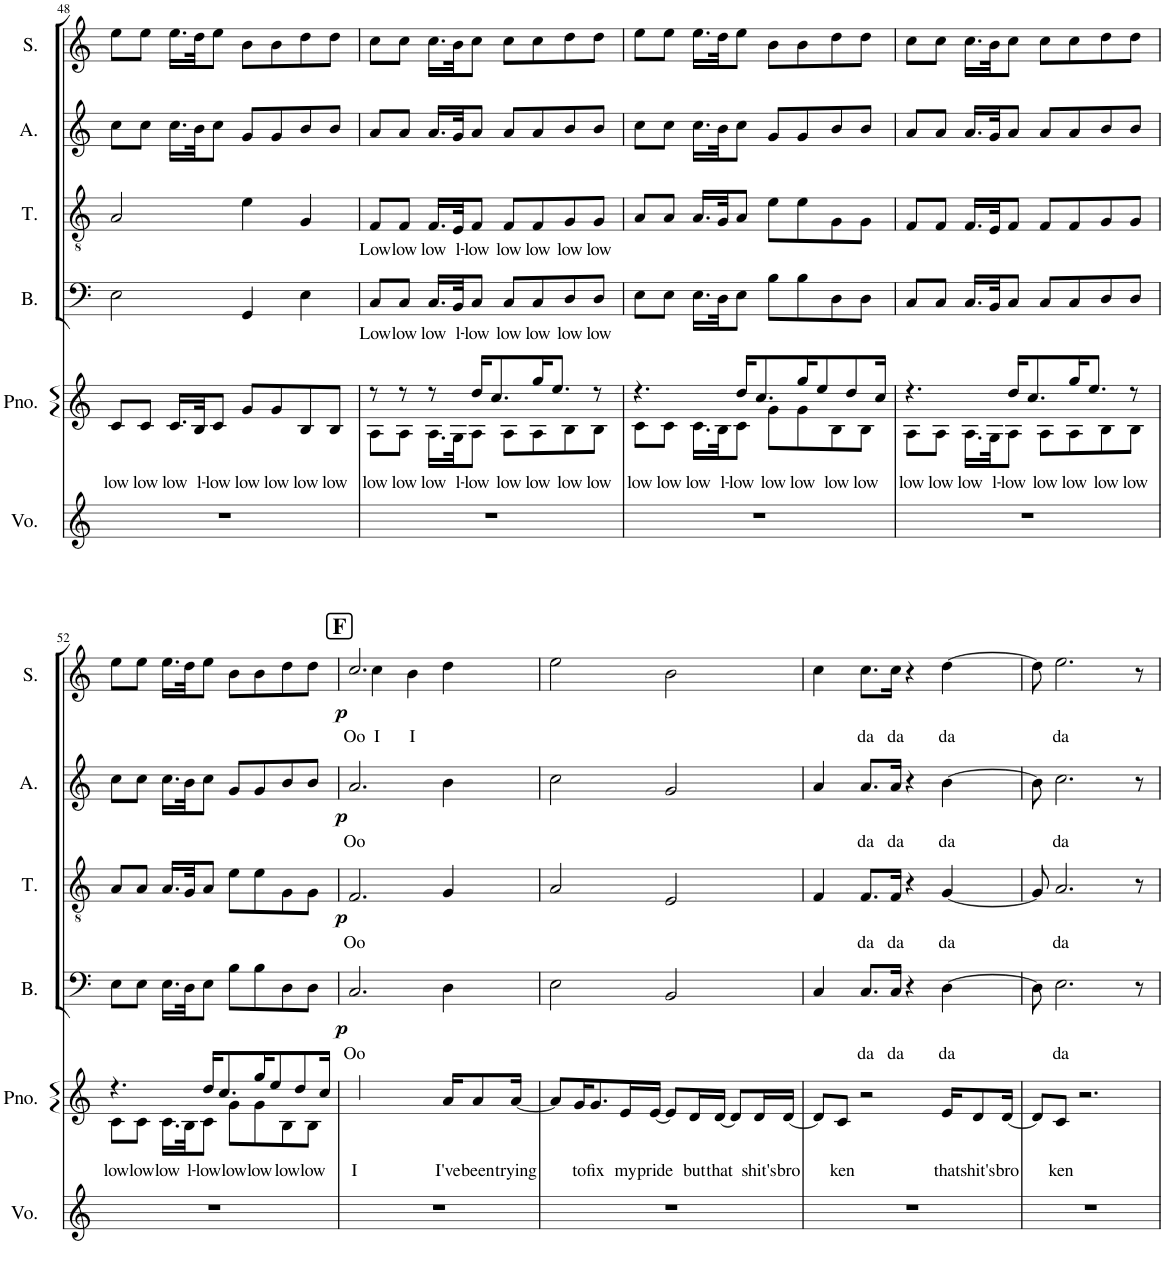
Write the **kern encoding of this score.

**kern	**kern	**text	**kern	**text	**dynam	**kern	**text	**dynam	**kern	**text	**dynam	**kern	**text	**dynam
*part6	*part5	*part5	*part4	*part4	*part4	*part3	*part3	*part3	*part2	*part2	*part2	*part1	*part1	*part1
*staff6	*staff5	*staff5	*staff4	*staff4	*staff4	*staff3	*staff3	*staff3	*staff2	*staff2	*staff2	*staff1	*staff1	*staff1
*I"Solo 2	*I"Solo 1	*	*I"Bass	*	*	*I"Tenor	*	*	*I"Alto	*	*	*I"Soprano	*	*
*	*	*	*I'B.	*	*	*I'T.	*	*	*I'A.	*	*	*I'S.	*	*
!!LO:PB:g=z
*clefG2	*clefG2	*	*clefF4	*	*	*clefGv2	*	*	*clefG2	*	*	*clefG2	*	*
*k[]	*k[]	*	*k[]	*	*	*k[]	*	*	*k[]	*	*	*k[]	*	*
*M4/4	*M4/4	*	*M4/4	*	*	*M4/4	*	*	*M4/4	*	*	*M4/4	*	*
=48	=48	=48	=48	=48	=48	=48	=48	=48	=48	=48	=48	=48	=48	=48
!	!	!LO:LY:b	!	!	!	!	!	!	!	!	!	!	!	!
1r	8c/L	low	2E\	.	.	2A/	.	.	8cc\L	.	.	8ee\L	.	.
!	!	!LO:LY:b	!	!	!	!	!	!	!	!	!	!	!	!
.	8c/J	low	.	.	.	.	.	.	8cc\J	.	.	8ee\J	.	.
!	!	!LO:LY:b	!	!	!	!	!	!	!	!	!	!	!	!
.	16.c/LL	low	.	.	.	.	.	.	16.cc\LL	.	.	16.ee\LL	.	.
!	!	!LO:LY:b	!	!	!	!	!	!	!	!	!	!	!	!
.	32B/JK	l-	.	.	.	.	.	.	32b\JK	.	.	32dd\JK	.	.
!	!	!LO:LY:b	!	!	!	!	!	!	!	!	!	!	!	!
.	8c/J	-low	.	.	.	.	.	.	8cc\J	.	.	8ee\J	.	.
!	!	!LO:LY:b	!	!	!	!	!	!	!	!	!	!	!	!
.	8g/L	low	4GG/	.	.	4e\	.	.	8g/L	.	.	8b\L	.	.
!	!	!LO:LY:b	!	!	!	!	!	!	!	!	!	!	!	!
.	8g/	low	.	.	.	.	.	.	8g/	.	.	8b\	.	.
!	!	!LO:LY:b	!	!	!	!	!	!	!	!	!	!	!	!
.	8B/	low	4E\	.	.	4G/	.	.	8b/	.	.	8dd\	.	.
!	!	!LO:LY:b	!	!	!	!	!	!	!	!	!	!	!	!
.	8B/J	low	.	.	.	.	.	.	8b/J	.	.	8dd\J	.	.
=49	=49	=49	=49	=49	=49	=49	=49	=49	=49	=49	=49	=49	=49	=49
*	*^	*	*	*	*	*	*	*	*	*	*	*	*	*
!	!	!	!LO:LY:b	!	!LO:LY:b	!	!	!LO:LY:b	!	!	!	!	!	!	!
1r	8r	8A\L	low	8C/L	Low	.	8F/L	Low	.	8a/L	.	.	8cc\L	.	.
!	!	!	!LO:LY:b	!	!LO:LY:b	!	!	!LO:LY:b	!	!	!	!	!	!	!
.	8r	8A\J	low	8C/J	low	.	8F/J	low	.	8a/J	.	.	8cc\J	.	.
!	!	!	!LO:LY:b	!	!LO:LY:b	!	!	!LO:LY:b	!	!	!	!	!	!	!
.	8r	16.A\LL	low	16.C/LL	low	.	16.F/LL	low	.	16.a/LL	.	.	16.cc\LL	.	.
!	!	!	!LO:LY:b	!	!LO:LY:b	!	!	!LO:LY:b	!	!	!	!	!	!	!
.	.	32G\JK	l-	32BB/JK	l-	.	32E/JK	l-	.	32g/JK	.	.	32b\JK	.	.
!	!	!	!LO:LY:b	!	!LO:LY:b	!	!	!LO:LY:b	!	!	!	!	!	!	!
.	16dd/KL	8A\J	-low	8C/J	-low	.	8F/J	-low	.	8a/J	.	.	8cc\J	.	.
.	8.cc/	.	.	.	.	.	.	.	.	.	.	.	.	.	.
!	!	!	!LO:LY:b	!	!LO:LY:b	!	!	!LO:LY:b	!	!	!	!	!	!	!
.	.	8A\L	low	8C/L	low	.	8F/L	low	.	8a/L	.	.	8cc\L	.	.
!	!	!	!LO:LY:b	!	!LO:LY:b	!	!	!LO:LY:b	!	!	!	!	!	!	!
.	16gg/K	8A\	low	8C/	low	.	8F/	low	.	8a/	.	.	8cc\	.	.
.	8.ee/J	.	.	.	.	.	.	.	.	.	.	.	.	.	.
!	!	!	!LO:LY:b	!	!LO:LY:b	!	!	!LO:LY:b	!	!	!	!	!	!	!
.	.	8B\	low	8D/	low	.	8G/	low	.	8b/	.	.	8dd\	.	.
!	!	!	!LO:LY:b	!	!LO:LY:b	!	!	!LO:LY:b	!	!	!	!	!	!	!
.	8r	8B\J	low	8D/J	low	.	8G/J	low	.	8b/J	.	.	8dd\J	.	.
=50	=50	=50	=50	=50	=50	=50	=50	=50	=50	=50	=50	=50	=50	=50	=50
!	!	!	!LO:LY:b	!	!	!	!	!	!	!	!	!	!	!	!
1r	4.r	8c\L	low	8E\L	.	.	8A/L	.	.	8cc\L	.	.	8ee\L	.	.
!	!	!	!LO:LY:b	!	!	!	!	!	!	!	!	!	!	!	!
.	.	8c\J	low	8E\J	.	.	8A/J	.	.	8cc\J	.	.	8ee\J	.	.
!	!	!	!LO:LY:b	!	!	!	!	!	!	!	!	!	!	!	!
.	.	16.c\LL	low	16.E\LL	.	.	16.A/LL	.	.	16.cc\LL	.	.	16.ee\LL	.	.
!	!	!	!LO:LY:b	!	!	!	!	!	!	!	!	!	!	!	!
.	.	32B\JK	l-	32D\JK	.	.	32G/JK	.	.	32b\JK	.	.	32dd\JK	.	.
!	!	!	!LO:LY:b	!	!	!	!	!	!	!	!	!	!	!	!
.	16dd/KL	8c\J	-low	8E\J	.	.	8A/J	.	.	8cc\J	.	.	8ee\J	.	.
.	8.cc/	.	.	.	.	.	.	.	.	.	.	.	.	.	.
!	!	!	!LO:LY:b	!	!	!	!	!	!	!	!	!	!	!	!
.	.	8g\L	low	8B\L	.	.	8e\L	.	.	8g/L	.	.	8b\L	.	.
!	!	!	!LO:LY:b	!	!	!	!	!	!	!	!	!	!	!	!
.	16gg/K	8g\	low	8B\	.	.	8e\	.	.	8g/	.	.	8b\	.	.
.	8ee/	.	.	.	.	.	.	.	.	.	.	.	.	.	.
!	!	!	!LO:LY:b	!	!	!	!	!	!	!	!	!	!	!	!
.	.	8B\	low	8D\	.	.	8G\	.	.	8b/	.	.	8dd\	.	.
.	8dd/	.	.	.	.	.	.	.	.	.	.	.	.	.	.
!	!	!	!LO:LY:b	!	!	!	!	!	!	!	!	!	!	!	!
.	.	8B\J	low	8D\J	.	.	8G\J	.	.	8b/J	.	.	8dd\J	.	.
.	16cc/Jk	.	.	.	.	.	.	.	.	.	.	.	.	.	.
=51	=51	=51	=51	=51	=51	=51	=51	=51	=51	=51	=51	=51	=51	=51	=51
!	!	!	!LO:LY:b	!	!	!	!	!	!	!	!	!	!	!	!
1r	4.r	8A\L	low	8C/L	.	.	8F/L	.	.	8a/L	.	.	8cc\L	.	.
!	!	!	!LO:LY:b	!	!	!	!	!	!	!	!	!	!	!	!
.	.	8A\J	low	8C/J	.	.	8F/J	.	.	8a/J	.	.	8cc\J	.	.
!	!	!	!LO:LY:b	!	!	!	!	!	!	!	!	!	!	!	!
.	.	16.A\LL	low	16.C/LL	.	.	16.F/LL	.	.	16.a/LL	.	.	16.cc\LL	.	.
!	!	!	!LO:LY:b	!	!	!	!	!	!	!	!	!	!	!	!
.	.	32G\JK	l-	32BB/JK	.	.	32E/JK	.	.	32g/JK	.	.	32b\JK	.	.
!	!	!	!LO:LY:b	!	!	!	!	!	!	!	!	!	!	!	!
.	16dd/KL	8A\J	-low	8C/J	.	.	8F/J	.	.	8a/J	.	.	8cc\J	.	.
.	8.cc/	.	.	.	.	.	.	.	.	.	.	.	.	.	.
!	!	!	!LO:LY:b	!	!	!	!	!	!	!	!	!	!	!	!
.	.	8A\L	low	8C/L	.	.	8F/L	.	.	8a/L	.	.	8cc\L	.	.
!	!	!	!LO:LY:b	!	!	!	!	!	!	!	!	!	!	!	!
.	16gg/K	8A\	low	8C/	.	.	8F/	.	.	8a/	.	.	8cc\	.	.
.	8.ee/J	.	.	.	.	.	.	.	.	.	.	.	.	.	.
!	!	!	!LO:LY:b	!	!	!	!	!	!	!	!	!	!	!	!
.	.	8B\	low	8D/	.	.	8G/	.	.	8b/	.	.	8dd\	.	.
!	!	!	!LO:LY:b	!	!	!	!	!	!	!	!	!	!	!	!
.	8r	8B\J	low	8D/J	.	.	8G/J	.	.	8b/J	.	.	8dd\J	.	.
!!LO:LB:g=z
=52	=52	=52	=52	=52	=52	=52	=52	=52	=52	=52	=52	=52	=52	=52	=52
!	!	!	!LO:LY:b	!	!	!	!	!	!	!	!	!	!	!	!
1r	4.r	8c\L	low	8E\L	.	.	8A/L	.	.	8cc\L	.	.	8ee\L	.	.
!	!	!	!LO:LY:b	!	!	!	!	!	!	!	!	!	!	!	!
.	.	8c\J	low	8E\J	.	.	8A/J	.	.	8cc\J	.	.	8ee\J	.	.
!	!	!	!LO:LY:b	!	!	!	!	!	!	!	!	!	!	!	!
.	.	16.c\LL	low	16.E\LL	.	.	16.A/LL	.	.	16.cc\LL	.	.	16.ee\LL	.	.
!	!	!	!LO:LY:b	!	!	!	!	!	!	!	!	!	!	!	!
.	.	32B\JK	l-	32D\JK	.	.	32G/JK	.	.	32b\JK	.	.	32dd\JK	.	.
!	!	!	!LO:LY:b	!	!	!	!	!	!	!	!	!	!	!	!
.	16dd/KL	8c\J	-low	8E\J	.	.	8A/J	.	.	8cc\J	.	.	8ee\J	.	.
.	8.cc/	.	.	.	.	.	.	.	.	.	.	.	.	.	.
!	!	!	!LO:LY:b	!	!	!	!	!	!	!	!	!	!	!	!
.	.	8g\L	low	8B\L	.	.	8e\L	.	.	8g/L	.	.	8b\L	.	.
!	!	!	!LO:LY:b	!	!	!	!	!	!	!	!	!	!	!	!
.	16gg/K	8g\	low	8B\	.	.	8e\	.	.	8g/	.	.	8b\	.	.
.	8ee/	.	.	.	.	.	.	.	.	.	.	.	.	.	.
!	!	!	!LO:LY:b	!	!	!	!	!	!	!	!	!	!	!	!
.	.	8B\	low	8D\	.	.	8G\	.	.	8b/	.	.	8dd\	.	.
.	8dd/	.	.	.	.	.	.	.	.	.	.	.	.	.	.
!	!	!	!LO:LY:b	!	!	!	!	!	!	!	!	!	!	!	!
.	.	8B\J	low	8D\J	.	.	8G\J	.	.	8b/J	.	.	8dd\J	.	.
.	16cc/Jk	.	.	.	.	.	.	.	.	.	.	.	.	.	.
*	*v	*v	*	*	*	*	*	*	*	*	*	*	*	*	*
!!LO:REH:place=s1:a:B:cj:fs=14:t=F
=53	=53	=53	=53	=53	=53	=53	=53	=53	=53	=53	=53	=53	=53	=53
!	!	!LO:LY:b	!	!LO:LY:b	!LO:DY:b	!	!LO:LY:b	!LO:DY:b	!	!LO:LY:b	!LO:DY:b	!	!LO:LY:b	!LO:DY:b
*	*	*	*	*	*	*	*	*	*	*	*	*^	*	*
1r	2.a/	I	2.C/	Oo	p	2.F/	Oo	p	2.a/	Oo	p	2.cc/	4ryy	Oo	p
!	!	!	!	!	!	!	!	!	!	!	!	!	!	!LO:LY:b	!
.	.	.	.	.	.	.	.	.	.	.	.	.	4cc\	I	.
!	!	!	!	!	!	!	!	!	!	!	!	!	!	!LO:LY:b	!
.	.	.	.	.	.	.	.	.	.	.	.	.	4b\	I	.
!	!	!LO:LY:b	!	!	!	!	!	!	!	!	!	!	!	!	!
.	16a/KL	I've	4D\	.	.	4G/	.	.	4b\	.	.	4dd\	4ryy	.	.
!	!	!LO:LY:b	!	!	!	!	!	!	!	!	!	!	!	!	!
.	8a/	been	.	.	.	.	.	.	.	.	.	.	.	.	.
!	!	!LO:LY:b	!	!	!	!	!	!	!	!	!	!	!	!	!
.	[16a/Jk	trying	.	.	.	.	.	.	.	.	.	.	.	.	.
*	*	*	*	*	*	*	*	*	*	*	*	*v	*v	*	*
=54	=54	=54	=54	=54	=54	=54	=54	=54	=54	=54	=54	=54	=54	=54
1r	8a/L]	.	2E\	.	.	2A/	.	.	2cc\	.	.	2ee\	.	.
!	!	!LO:LY:b	!	!	!	!	!	!	!	!	!	!	!	!
.	16g/K	to	.	.	.	.	.	.	.	.	.	.	.	.
!	!	!LO:LY:b	!	!	!	!	!	!	!	!	!	!	!	!
.	8.g/	fix	.	.	.	.	.	.	.	.	.	.	.	.
!	!	!LO:LY:b	!	!	!	!	!	!	!	!	!	!	!	!
.	16e/L	my	.	.	.	.	.	.	.	.	.	.	.	.
!	!	!LO:LY:b	!	!	!	!	!	!	!	!	!	!	!	!
.	[16e/JJ	pride	.	.	.	.	.	.	.	.	.	.	.	.
.	8e/L]	.	2BB/	.	.	2E/	.	.	2g/	.	.	2b\	.	.
!	!	!LO:LY:b	!	!	!	!	!	!	!	!	!	!	!	!
.	16d/L	but	.	.	.	.	.	.	.	.	.	.	.	.
!	!	!LO:LY:b	!	!	!	!	!	!	!	!	!	!	!	!
.	[16d/JJ	that	.	.	.	.	.	.	.	.	.	.	.	.
.	8d/L]	.	.	.	.	.	.	.	.	.	.	.	.	.
!	!	!LO:LY:b	!	!	!	!	!	!	!	!	!	!	!	!
.	16d/L	shit's	.	.	.	.	.	.	.	.	.	.	.	.
!	!	!LO:LY:b	!	!	!	!	!	!	!	!	!	!	!	!
.	[16d/JJ	bro	.	.	.	.	.	.	.	.	.	.	.	.
=55	=55	=55	=55	=55	=55	=55	=55	=55	=55	=55	=55	=55	=55	=55
1r	8d/L]	.	4C/	.	.	4F/	.	.	4a/	.	.	4cc\	.	.
!	!	!LO:LY:b	!	!	!	!	!	!	!	!	!	!	!	!
.	8c/J	ken	.	.	.	.	.	.	.	.	.	.	.	.
!	!	!	!	!LO:LY:b	!	!	!LO:LY:b	!	!	!LO:LY:b	!	!	!LO:LY:b	!
.	2r	.	8.C/L	da	.	8.F/L	da	.	8.a/L	da	.	8.cc\L	da	.
!	!	!	!	!LO:LY:b	!	!	!LO:LY:b	!	!	!LO:LY:b	!	!	!LO:LY:b	!
.	.	.	16C/Jk	da	.	16F/Jk	da	.	16a/Jk	da	.	16cc\Jk	da	.
.	.	.	4r	.	.	4r	.	.	4r	.	.	4r	.	.
!	!	!LO:LY:b	!	!LO:LY:b	!	!	!LO:LY:b	!	!	!LO:LY:b	!	!	!LO:LY:b	!
.	16e/KL	that	[4D\	da	.	[4G/	da	.	[4b\	da	.	[4dd\	da	.
!	!	!LO:LY:b	!	!	!	!	!	!	!	!	!	!	!	!
.	8d/	shit's	.	.	.	.	.	.	.	.	.	.	.	.
!	!	!LO:LY:b	!	!	!	!	!	!	!	!	!	!	!	!
.	[16d/Jk	bro	.	.	.	.	.	.	.	.	.	.	.	.
=56	=56	=56	=56	=56	=56	=56	=56	=56	=56	=56	=56	=56	=56	=56
1r	8d/L]	.	8D\]	.	.	8G/]	.	.	8b\]	.	.	8dd\]	.	.
!	!	!LO:LY:b	!	!LO:LY:b	!	!	!LO:LY:b	!	!	!LO:LY:b	!	!	!LO:LY:b	!
.	8c/J	ken	2.E\	da	.	2.A/	da	.	2.cc\	da	.	2.ee\	da	.
.	2.r	.	.	.	.	.	.	.	.	.	.	.	.	.
.	.	.	8r	.	.	8r	.	.	8r	.	.	8r	.	.
=	=	=	=	=	=	=	=	=	=	=	=	=	=	=
*-	*-	*-	*-	*-	*-	*-	*-	*-	*-	*-	*-	*-	*-	*-
